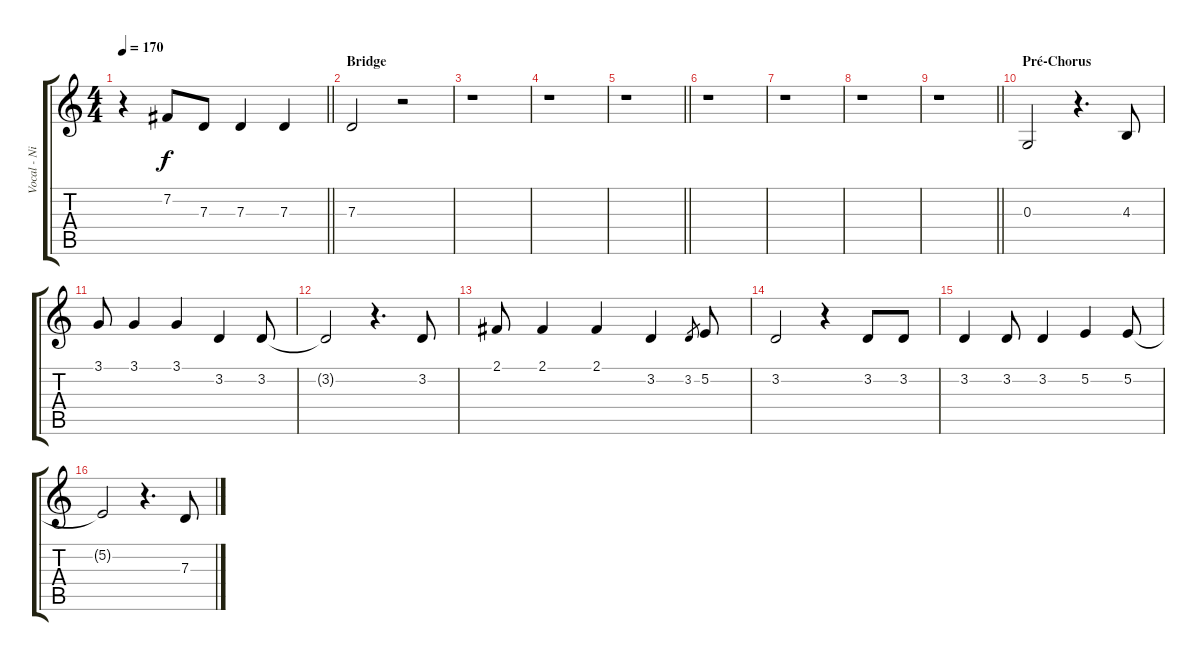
\track ("Vocal - Nikola" "Vocal - Ni") {instrument flute}
\staff {score tabs}
\tuning (E4 B3 G3 D3 A2 E2) {hide}
\ts (4 4)
\tempo 170
\clef g2
\barLineRight lightlight
\ks c
r.4{dy f} 7.2.8 7.3.8 7.3.4 7.3.4 |
\section ("" "Bridge")
7.3.2 r.2 |
r.1 |
r.1 |
\barLineRight lightlight
r.1 |
r.1 |
r.1 |
r.1 |
\barLineRight lightlight
r.1 |
\section ("" "Pré-Chorus")
0.3.2 r.4{d} 4.3.8 |
3.1.8 3.1.4 3.1.4 3.2.4 3.2.8 |
3.2{t}.2 r.4{d} 3.2.8 |
2.1.8 2.1.4 2.1.4 3.2.4 3.2.8{gr} 5.2.8 |
3.2.2 r.4 3.2.8 3.2.8 |
3.2.4 3.2.8 3.2.4 5.2.4 5.2.8 |
5.2{t}.2 r.4{d} 7.3.8
